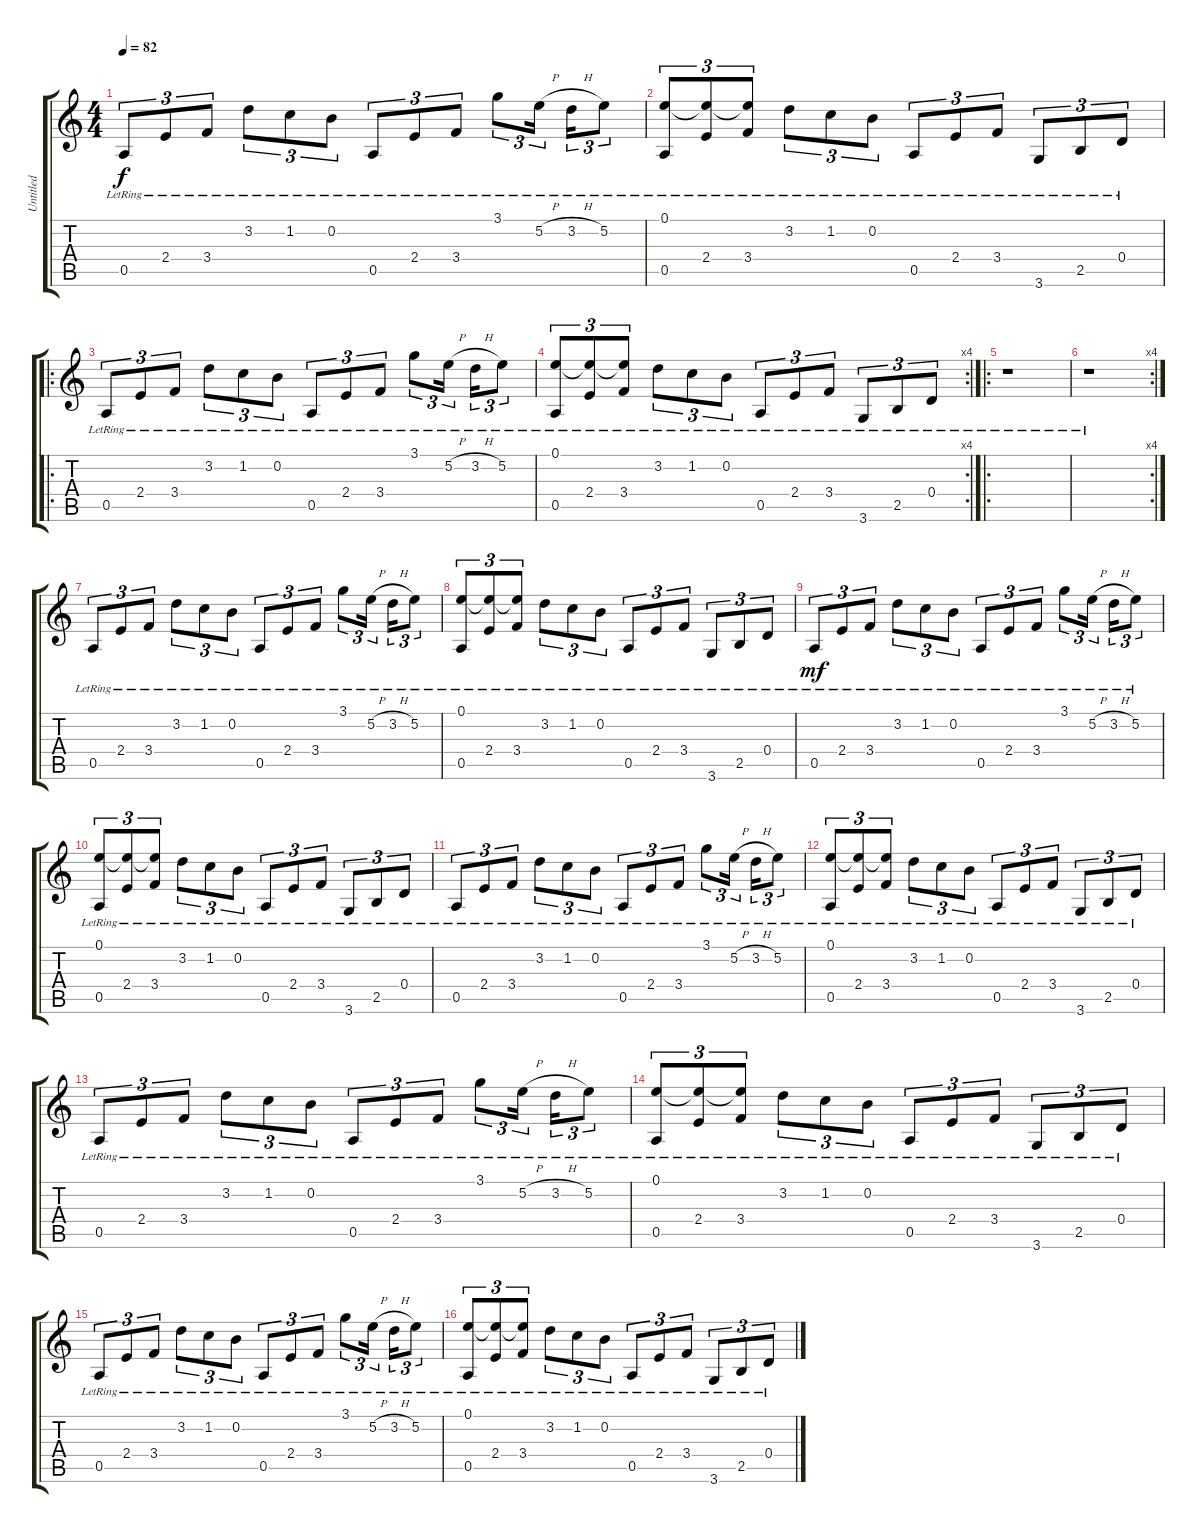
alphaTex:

\track ("Untitled" "Untitled") {instrument acousticguitarnylon}
\staff {score tabs}
\tuning (E4 B3 G3 D3 A2 E2) {hide}
\ts (4 4)
\tempo 82
\clef g2
\ks c
0.5{lr}.8{tu (3 2) dy f} 2.4{lr}.8{tu (3 2)} 3.4{lr}.8{tu (3 2)} 3.2{lr}.8{tu (3 2)} 1.2{lr}.8{tu (3 2)} 0.2{lr}.8{tu (3 2)} 0.5{lr}.8{tu (3 2)} 2.4{lr}.8{tu (3 2)} 3.4{lr}.8{tu (3 2)} 3.1{lr}.8{tu (3 2)} 5.2{h lr}.16{tu (3 2)} 3.2{h lr}.16{tu (3 2)} 5.2{lr}.8{tu (3 2)} |
(0.1{lr} 0.5{lr}).8{tu (3 2)} (0.1{t} 2.4{lr}).8{tu (3 2)} (0.1{t} 3.4{lr}).8{tu (3 2)} 3.2{lr}.8{tu (3 2)} 1.2{lr}.8{tu (3 2)} 0.2{lr}.8{tu (3 2)} 0.5{lr}.8{tu (3 2)} 2.4{lr}.8{tu (3 2)} 3.4{lr}.8{tu (3 2)} 3.6{lr}.8{tu (3 2)} 2.5{lr}.8{tu (3 2)} 0.4{lr}.8{tu (3 2)} |
\ro
0.5{lr}.8{tu (3 2)} 2.4{lr}.8{tu (3 2)} 3.4{lr}.8{tu (3 2)} 3.2{lr}.8{tu (3 2)} 1.2{lr}.8{tu (3 2)} 0.2{lr}.8{tu (3 2)} 0.5{lr}.8{tu (3 2)} 2.4{lr}.8{tu (3 2)} 3.4{lr}.8{tu (3 2)} 3.1{lr}.8{tu (3 2)} 5.2{h lr}.16{tu (3 2)} 3.2{h lr}.16{tu (3 2)} 5.2{lr}.8{tu (3 2)} |
\rc 4
(0.1{lr} 0.5{lr}).8{tu (3 2)} (0.1{t} 2.4{lr}).8{tu (3 2)} (0.1{t} 3.4{lr}).8{tu (3 2)} 3.2{lr}.8{tu (3 2)} 1.2{lr}.8{tu (3 2)} 0.2{lr}.8{tu (3 2)} 0.5{lr}.8{tu (3 2)} 2.4{lr}.8{tu (3 2)} 3.4{lr}.8{tu (3 2)} 3.6{lr}.8{tu (3 2)} 2.5{lr}.8{tu (3 2)} 0.4{lr}.8{tu (3 2)} |
\ro
r.1 |
\rc 4
r.1 |
0.5{lr}.8{tu (3 2)} 2.4{lr}.8{tu (3 2)} 3.4{lr}.8{tu (3 2)} 3.2{lr}.8{tu (3 2)} 1.2{lr}.8{tu (3 2)} 0.2{lr}.8{tu (3 2)} 0.5{lr}.8{tu (3 2)} 2.4{lr}.8{tu (3 2)} 3.4{lr}.8{tu (3 2)} 3.1{lr}.8{tu (3 2)} 5.2{h lr}.16{tu (3 2)} 3.2{h lr}.16{tu (3 2)} 5.2{lr}.8{tu (3 2)} |
(0.1{lr} 0.5{lr}).8{tu (3 2)} (0.1{t} 2.4{lr}).8{tu (3 2)} (0.1{t} 3.4{lr}).8{tu (3 2)} 3.2{lr}.8{tu (3 2)} 1.2{lr}.8{tu (3 2)} 0.2{lr}.8{tu (3 2)} 0.5{lr}.8{tu (3 2)} 2.4{lr}.8{tu (3 2)} 3.4{lr}.8{tu (3 2)} 3.6{lr}.8{tu (3 2)} 2.5{lr}.8{tu (3 2)} 0.4{lr}.8{tu (3 2)} |
0.5{lr}.8{tu (3 2) dy mf} 2.4{lr}.8{tu (3 2)} 3.4{lr}.8{tu (3 2)} 3.2{lr}.8{tu (3 2)} 1.2{lr}.8{tu (3 2)} 0.2{lr}.8{tu (3 2)} 0.5{lr}.8{tu (3 2)} 2.4{lr}.8{tu (3 2)} 3.4{lr}.8{tu (3 2)} 3.1{lr}.8{tu (3 2)} 5.2{h lr}.16{tu (3 2)} 3.2{h lr}.16{tu (3 2)} 5.2{lr}.8{tu (3 2)} |
(0.1{lr} 0.5{lr}).8{tu (3 2)} (0.1{t} 2.4{lr}).8{tu (3 2)} (0.1{t} 3.4{lr}).8{tu (3 2)} 3.2{lr}.8{tu (3 2)} 1.2{lr}.8{tu (3 2)} 0.2{lr}.8{tu (3 2)} 0.5{lr}.8{tu (3 2)} 2.4{lr}.8{tu (3 2)} 3.4{lr}.8{tu (3 2)} 3.6{lr}.8{tu (3 2)} 2.5{lr}.8{tu (3 2)} 0.4{lr}.8{tu (3 2)} |
0.5{lr}.8{tu (3 2)} 2.4{lr}.8{tu (3 2)} 3.4{lr}.8{tu (3 2)} 3.2{lr}.8{tu (3 2)} 1.2{lr}.8{tu (3 2)} 0.2{lr}.8{tu (3 2)} 0.5{lr}.8{tu (3 2)} 2.4{lr}.8{tu (3 2)} 3.4{lr}.8{tu (3 2)} 3.1{lr}.8{tu (3 2)} 5.2{h lr}.16{tu (3 2)} 3.2{h lr}.16{tu (3 2)} 5.2{lr}.8{tu (3 2)} |
(0.1{lr} 0.5{lr}).8{tu (3 2)} (0.1{t} 2.4{lr}).8{tu (3 2)} (0.1{t} 3.4{lr}).8{tu (3 2)} 3.2{lr}.8{tu (3 2)} 1.2{lr}.8{tu (3 2)} 0.2{lr}.8{tu (3 2)} 0.5{lr}.8{tu (3 2)} 2.4{lr}.8{tu (3 2)} 3.4{lr}.8{tu (3 2)} 3.6{lr}.8{tu (3 2)} 2.5{lr}.8{tu (3 2)} 0.4{lr}.8{tu (3 2)} |
0.5{lr}.8{tu (3 2)} 2.4{lr}.8{tu (3 2)} 3.4{lr}.8{tu (3 2)} 3.2{lr}.8{tu (3 2)} 1.2{lr}.8{tu (3 2)} 0.2{lr}.8{tu (3 2)} 0.5{lr}.8{tu (3 2)} 2.4{lr}.8{tu (3 2)} 3.4{lr}.8{tu (3 2)} 3.1{lr}.8{tu (3 2)} 5.2{h lr}.16{tu (3 2)} 3.2{h lr}.16{tu (3 2)} 5.2{lr}.8{tu (3 2)} |
(0.1{lr} 0.5{lr}).8{tu (3 2)} (0.1{t} 2.4{lr}).8{tu (3 2)} (0.1{t} 3.4{lr}).8{tu (3 2)} 3.2{lr}.8{tu (3 2)} 1.2{lr}.8{tu (3 2)} 0.2{lr}.8{tu (3 2)} 0.5{lr}.8{tu (3 2)} 2.4{lr}.8{tu (3 2)} 3.4{lr}.8{tu (3 2)} 3.6{lr}.8{tu (3 2)} 2.5{lr}.8{tu (3 2)} 0.4{lr}.8{tu (3 2)} |
0.5{lr}.8{tu (3 2)} 2.4{lr}.8{tu (3 2)} 3.4{lr}.8{tu (3 2)} 3.2{lr}.8{tu (3 2)} 1.2{lr}.8{tu (3 2)} 0.2{lr}.8{tu (3 2)} 0.5{lr}.8{tu (3 2)} 2.4{lr}.8{tu (3 2)} 3.4{lr}.8{tu (3 2)} 3.1{lr}.8{tu (3 2)} 5.2{h lr}.16{tu (3 2)} 3.2{h lr}.16{tu (3 2)} 5.2{lr}.8{tu (3 2)} |
(0.1{lr} 0.5{lr}).8{tu (3 2)} (0.1{t} 2.4{lr}).8{tu (3 2)} (0.1{t} 3.4{lr}).8{tu (3 2)} 3.2{lr}.8{tu (3 2)} 1.2{lr}.8{tu (3 2)} 0.2{lr}.8{tu (3 2)} 0.5{lr}.8{tu (3 2)} 2.4{lr}.8{tu (3 2)} 3.4{lr}.8{tu (3 2)} 3.6{lr}.8{tu (3 2)} 2.5{lr}.8{tu (3 2)} 0.4{lr}.8{tu (3 2)}
